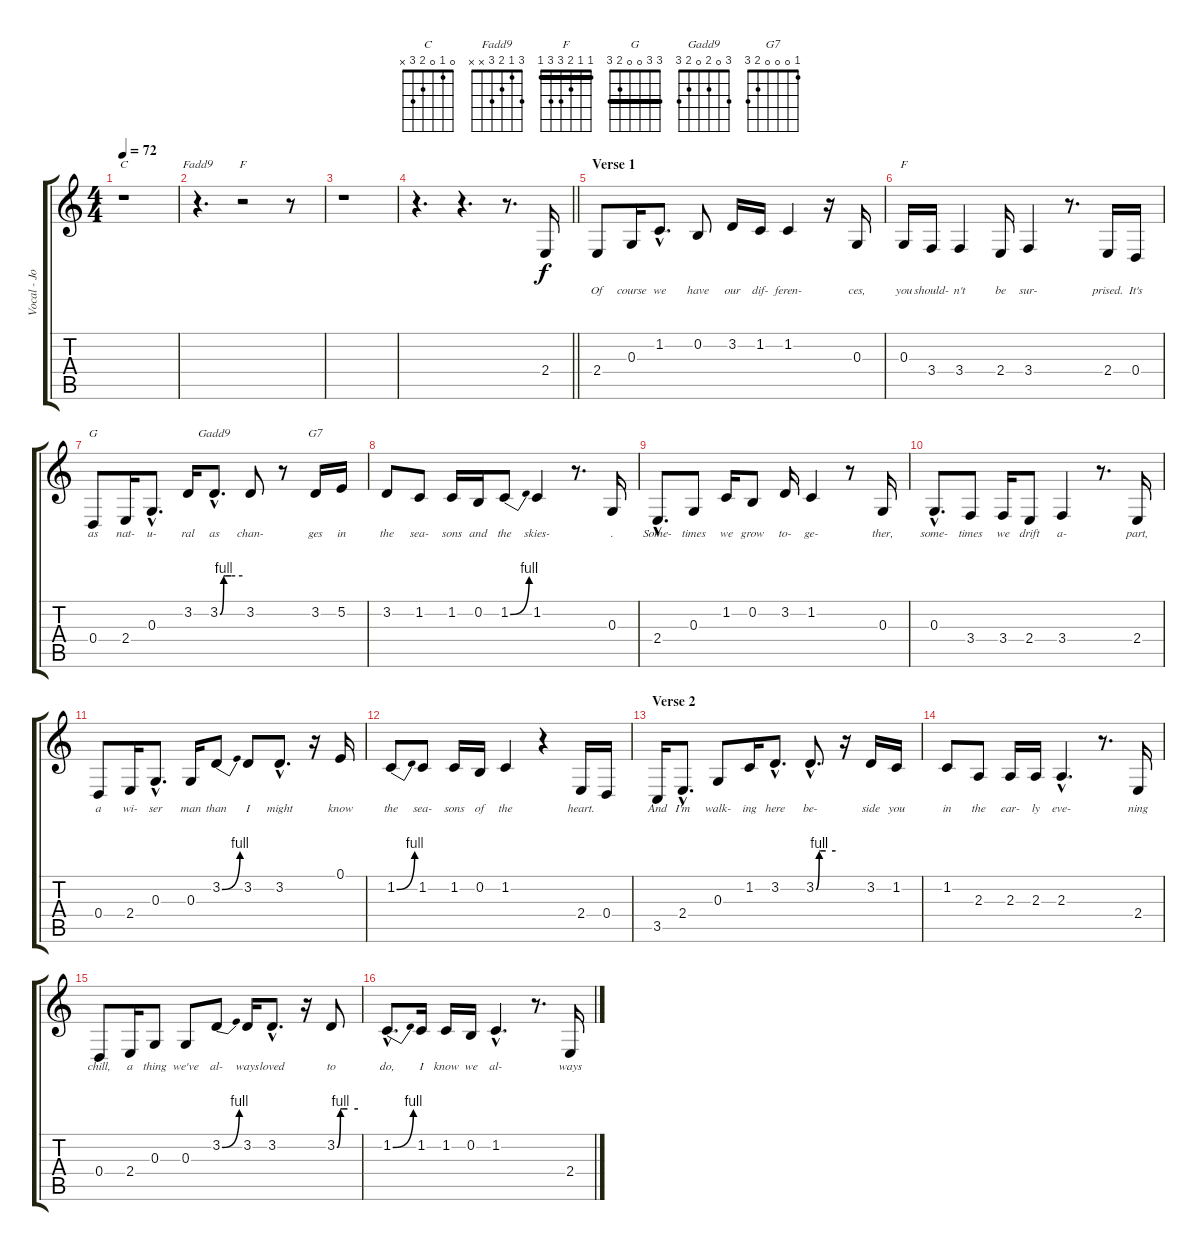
\track ("Vocal - John Denver" "Vocal - Jo") {instrument clarinet}
\staff {score tabs}
\tuning (E4 B3 G3 D3 A2 E2) {hide}
\chord ("C" 0 1 0 2 3 x)
\chord ("Fadd9" 3 1 2 3 x x)
\chord ("F" 1 1 2 3 x x) {barre 1}
\chord ("F" 1 1 2 3 3 1) {barre 1}
\chord ("G" 3 3 0 0 2 3) {barre 3}
\chord ("Gadd9" 3 0 2 0 2 3)
\chord ("G7" 1 0 0 0 2 3)
\ts (4 4)
\tempo 72
\clef g2
\ks c
r.1{ch "C" dy f instrument clarinet} |
r.4{d ch "Fadd9"} r.2{ch "F"} r.8 |
r.1 |
\barLineRight lightlight
r.4{d} r.4{d} r.8{d} 2.4.16{lyrics (0 "") lyrics (1 "") lyrics (2 "") lyrics (3 "") lyrics (4 "")} |
\section ("" "Verse 1")
2.4.8{lyrics (0 "Of") lyrics (1 "") lyrics (2 "") lyrics (3 "") lyrics (4 "")} 0.3.16{lyrics (0 "course") lyrics (1 "") lyrics (2 "") lyrics (3 "") lyrics (4 "")} 1.2{hac}.8{d lyrics (0 "we") lyrics (1 "") lyrics (2 "") lyrics (3 "") lyrics (4 "")} 0.2.8{lyrics (0 "have") lyrics (1 "") lyrics (2 "") lyrics (3 "") lyrics (4 "")} 3.2.16{lyrics (0 "our") lyrics (1 "") lyrics (2 "") lyrics (3 "") lyrics (4 "")} 1.2.16{lyrics (0 "dif-") lyrics (1 "") lyrics (2 "") lyrics (3 "") lyrics (4 "")} 1.2.4{lyrics (0 "feren-") lyrics (1 "") lyrics (2 "") lyrics (3 "") lyrics (4 "")} r.16 0.3.16{lyrics (0 "ces,") lyrics (1 "") lyrics (2 "") lyrics (3 "") lyrics (4 "")} |
0.3.16{ch "F" lyrics (0 "you") lyrics (1 "") lyrics (2 "") lyrics (3 "") lyrics (4 "")} 3.4.16{lyrics (0 "should-") lyrics (1 "") lyrics (2 "") lyrics (3 "") lyrics (4 "")} 3.4.4{lyrics (0 "n't") lyrics (1 "") lyrics (2 "") lyrics (3 "") lyrics (4 "")} 2.4.16{lyrics (0 "be") lyrics (1 "") lyrics (2 "") lyrics (3 "") lyrics (4 "")} 3.4.4{lyrics (0 "sur-") lyrics (1 "") lyrics (2 "") lyrics (3 "") lyrics (4 "")} r.8{d} 2.4.16{lyrics (0 "prised.") lyrics (1 "") lyrics (2 "") lyrics (3 "") lyrics (4 "")} 0.4.16{lyrics (0 "It's") lyrics (1 "") lyrics (2 "") lyrics (3 "") lyrics (4 "")} |
0.4.8{ch "G" lyrics (0 "as") lyrics (1 "") lyrics (2 "") lyrics (3 "") lyrics (4 "")} 2.4.16{lyrics (0 "nat-") lyrics (1 "") lyrics (2 "") lyrics (3 "") lyrics (4 "")} 0.3{hac}.8{d lyrics (0 "u-") lyrics (1 "") lyrics (2 "") lyrics (3 "") lyrics (4 "")} 3.2.16{lyrics (0 "ral") lyrics (1 "") lyrics (2 "") lyrics (3 "") lyrics (4 "")} 3.2{be (custom 0 0 10 4 15 4 30 4 60 4) hac}.8{d ch "Gadd9" lyrics (0 "as") lyrics (1 "") lyrics (2 "") lyrics (3 "") lyrics (4 "")} 3.2.8{lyrics (0 "chan-") lyrics (1 "") lyrics (2 "") lyrics (3 "") lyrics (4 "")} r.8 3.2.16{ch "G7" lyrics (0 "ges") lyrics (1 "") lyrics (2 "") lyrics (3 "") lyrics (4 "")} 5.2.16{lyrics (0 "in") lyrics (1 "") lyrics (2 "") lyrics (3 "") lyrics (4 "")} |
3.2.8{lyrics (0 "the") lyrics (1 "") lyrics (2 "") lyrics (3 "") lyrics (4 "")} 1.2.8{lyrics (0 "sea-") lyrics (1 "") lyrics (2 "") lyrics (3 "") lyrics (4 "")} 1.2.16{lyrics (0 "sons") lyrics (1 "") lyrics (2 "") lyrics (3 "") lyrics (4 "")} 0.2.16{lyrics (0 "and") lyrics (1 "") lyrics (2 "") lyrics (3 "") lyrics (4 "")} 1.2{be (bend 0 0 60 4)}.8{lyrics (0 "the") lyrics (1 "") lyrics (2 "") lyrics (3 "") lyrics (4 "")} 1.2.4{lyrics (0 "skies-") lyrics (1 "") lyrics (2 "") lyrics (3 "") lyrics (4 "")} r.8{d} 0.3.16{lyrics (0 ".") lyrics (1 "") lyrics (2 "") lyrics (3 "") lyrics (4 "")} |
2.4{hac}.8{d lyrics (0 "Some-") lyrics (1 "") lyrics (2 "") lyrics (3 "") lyrics (4 "")} 0.3.8{lyrics (0 "times") lyrics (1 "") lyrics (2 "") lyrics (3 "") lyrics (4 "")} 1.2.16{lyrics (0 "we") lyrics (1 "") lyrics (2 "") lyrics (3 "") lyrics (4 "")} 0.2.8{lyrics (0 "grow") lyrics (1 "") lyrics (2 "") lyrics (3 "") lyrics (4 "")} 3.2.16{lyrics (0 "to-") lyrics (1 "") lyrics (2 "") lyrics (3 "") lyrics (4 "")} 1.2.4{lyrics (0 "ge-") lyrics (1 "") lyrics (2 "") lyrics (3 "") lyrics (4 "")} r.8 0.3.16{lyrics (0 "ther,") lyrics (1 "") lyrics (2 "") lyrics (3 "") lyrics (4 "")} |
0.3{hac}.8{d lyrics (0 "some-") lyrics (1 "") lyrics (2 "") lyrics (3 "") lyrics (4 "")} 3.4.8{lyrics (0 "times") lyrics (1 "") lyrics (2 "") lyrics (3 "") lyrics (4 "")} 3.4.16{lyrics (0 "we") lyrics (1 "") lyrics (2 "") lyrics (3 "") lyrics (4 "")} 2.4.8{lyrics (0 "drift") lyrics (1 "") lyrics (2 "") lyrics (3 "") lyrics (4 "")} 3.4.4{lyrics (0 "a-") lyrics (1 "") lyrics (2 "") lyrics (3 "") lyrics (4 "")} r.8{d} 2.4.16{lyrics (0 "part,") lyrics (1 "") lyrics (2 "") lyrics (3 "") lyrics (4 "")} |
0.4.8{lyrics (0 "a") lyrics (1 "") lyrics (2 "") lyrics (3 "") lyrics (4 "")} 2.4.16{lyrics (0 "wi-") lyrics (1 "") lyrics (2 "") lyrics (3 "") lyrics (4 "")} 0.3{hac}.8{d lyrics (0 "ser") lyrics (1 "") lyrics (2 "") lyrics (3 "") lyrics (4 "")} 0.3.16{lyrics (0 "man") lyrics (1 "") lyrics (2 "") lyrics (3 "") lyrics (4 "")} 3.2{be (bend 0 0 60 4)}.8{lyrics (0 "than") lyrics (1 "") lyrics (2 "") lyrics (3 "") lyrics (4 "")} 3.2.8{lyrics (0 "I") lyrics (1 "") lyrics (2 "") lyrics (3 "") lyrics (4 "")} 3.2{hac}.8{d lyrics (0 "might") lyrics (1 "") lyrics (2 "") lyrics (3 "") lyrics (4 "")} r.16 0.1.16{lyrics (0 "know") lyrics (1 "") lyrics (2 "") lyrics (3 "") lyrics (4 "")} |
1.2{be (bend 0 0 60 4)}.8{lyrics (0 "the") lyrics (1 "") lyrics (2 "") lyrics (3 "") lyrics (4 "")} 1.2.8{lyrics (0 "sea-") lyrics (1 "") lyrics (2 "") lyrics (3 "") lyrics (4 "")} 1.2.16{lyrics (0 "sons") lyrics (1 "") lyrics (2 "") lyrics (3 "") lyrics (4 "")} 0.2.16{lyrics (0 "of") lyrics (1 "") lyrics (2 "") lyrics (3 "") lyrics (4 "")} 1.2.4{lyrics (0 "the") lyrics (1 "") lyrics (2 "") lyrics (3 "") lyrics (4 "")} r.4 2.4.16{lyrics (0 "heart.") lyrics (1 "") lyrics (2 "") lyrics (3 "") lyrics (4 "")} 0.4.16{lyrics (0 "") lyrics (1 "") lyrics (2 "") lyrics (3 "") lyrics (4 "")} |
\section ("" "Verse 2")
3.5.16{lyrics (0 "And") lyrics (1 "") lyrics (2 "") lyrics (3 "") lyrics (4 "")} 2.4{hac}.8{d lyrics (0 "I'm") lyrics (1 "") lyrics (2 "") lyrics (3 "") lyrics (4 "")} 0.3.8{lyrics (0 "walk-") lyrics (1 "") lyrics (2 "") lyrics (3 "") lyrics (4 "")} 1.2.16{lyrics (0 "ing") lyrics (1 "") lyrics (2 "") lyrics (3 "") lyrics (4 "")} 3.2{hac}.8{d lyrics (0 "here") lyrics (1 "") lyrics (2 "") lyrics (3 "") lyrics (4 "")} 3.2{be (custom 0 0 10 4 15 4 30 4 60 4) hac}.8{d lyrics (0 "be-") lyrics (1 "") lyrics (2 "") lyrics (3 "") lyrics (4 "")} r.16 3.2.16{lyrics (0 "side") lyrics (1 "") lyrics (2 "") lyrics (3 "") lyrics (4 "")} 1.2.16{lyrics (0 "you") lyrics (1 "") lyrics (2 "") lyrics (3 "") lyrics (4 "")} |
1.2.8{lyrics (0 "in") lyrics (1 "") lyrics (2 "") lyrics (3 "") lyrics (4 "")} 2.3.8{lyrics (0 "the") lyrics (1 "") lyrics (2 "") lyrics (3 "") lyrics (4 "")} 2.3.16{lyrics (0 "ear-") lyrics (1 "") lyrics (2 "") lyrics (3 "") lyrics (4 "")} 2.3.16{lyrics (0 "ly") lyrics (1 "") lyrics (2 "") lyrics (3 "") lyrics (4 "")} 2.3{hac}.4{d lyrics (0 "eve-") lyrics (1 "") lyrics (2 "") lyrics (3 "") lyrics (4 "")} r.8{d} 2.4.16{lyrics (0 "ning") lyrics (1 "") lyrics (2 "") lyrics (3 "") lyrics (4 "")} |
0.4.8{lyrics (0 "chill,") lyrics (1 "") lyrics (2 "") lyrics (3 "") lyrics (4 "")} 2.4.16{lyrics (0 "a") lyrics (1 "") lyrics (2 "") lyrics (3 "") lyrics (4 "")} 0.3.8{lyrics (0 "thing") lyrics (1 "") lyrics (2 "") lyrics (3 "") lyrics (4 "")} 0.3.8{lyrics (0 "we've") lyrics (1 "") lyrics (2 "") lyrics (3 "") lyrics (4 "")} 3.2{be (bend 0 0 60 4)}.8{lyrics (0 "al-") lyrics (1 "") lyrics (2 "") lyrics (3 "") lyrics (4 "")} 3.2.16{lyrics (0 "ways") lyrics (1 "") lyrics (2 "") lyrics (3 "") lyrics (4 "")} 3.2{hac}.8{d lyrics (0 "loved") lyrics (1 "") lyrics (2 "") lyrics (3 "") lyrics (4 "")} r.16 3.2{be (custom 0 0 10 4 15 4 30 4 60 4)}.8{lyrics (0 "to") lyrics (1 "") lyrics (2 "") lyrics (3 "") lyrics (4 "")} |
1.2{be (bend 0 0 60 4) hac}.8{d lyrics (0 "do,") lyrics (1 "") lyrics (2 "") lyrics (3 "") lyrics (4 "")} 1.2.16{lyrics (0 "I") lyrics (1 "") lyrics (2 "") lyrics (3 "") lyrics (4 "")} 1.2.16{lyrics (0 "know") lyrics (1 "") lyrics (2 "") lyrics (3 "") lyrics (4 "")} 0.2.16{lyrics (0 "we") lyrics (1 "") lyrics (2 "") lyrics (3 "") lyrics (4 "")} 1.2{hac}.4{d lyrics (0 "al-") lyrics (1 "") lyrics (2 "") lyrics (3 "") lyrics (4 "")} r.8{d} 2.4.16{lyrics (0 "ways") lyrics (1 "") lyrics (2 "") lyrics (3 "") lyrics (4 "")}
